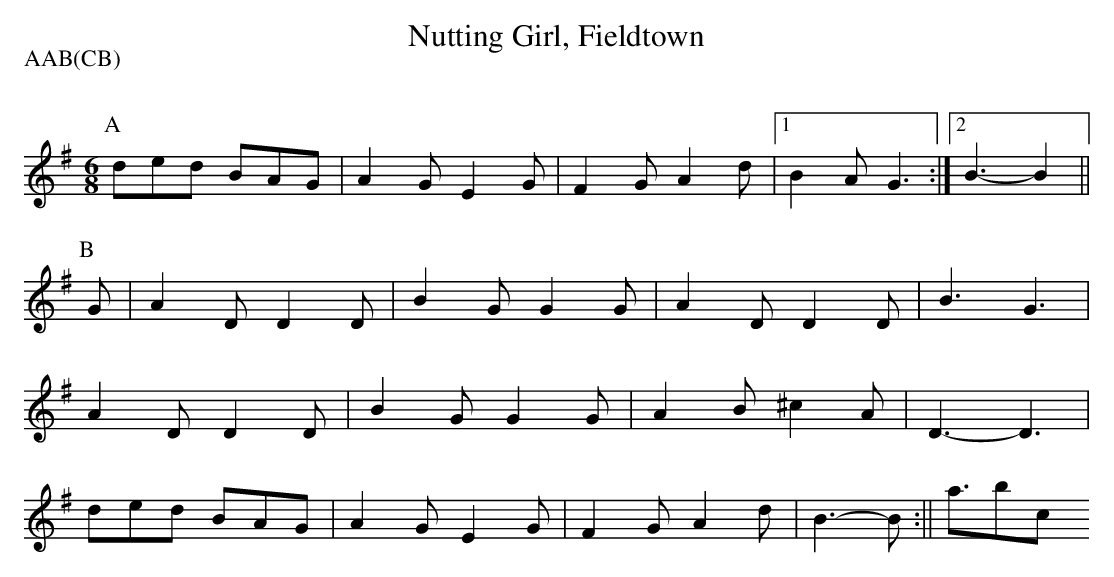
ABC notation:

X:1
T:Nutting Girl, Fieldtown
Q:69
M:6/8
L:1/8
P:AAB(CB)
K:G major
P:A
ded BAG | A2G E2G | F2G A2d |1 B2A G3 :|2 B3-B2 ||
P:B
G | A2D D2D | B2G G2G | A2D D2D | B3 G3 |
A2D D2D | B2G G2G | A2B ^c2A | D3-D3 |
ded BAG | A2G E2G | F2G A2d | B3-B2 :||<abc>

===== The Nutting Girl =====

<abc>X: 5
T:Nutting Girl, Fieldtown
Q:120
M:4/4
L:1/8
P:AAB(CB)
K:G
P:A
DE|G2B2 B2d2|c2B2 A2GF|G2B2 d2g2|d2d2 d2cB|
c2e2 A2Bc|B2d2 G2AB|c2A2 G2F2|G4   G2  ||
P:B
dd|e2g2 a2f2|g2d2 d2dd|e2g2 a2f2|g4   d2dd|
e2g2 a2g2|f2e2 d2B2|A2B2 c2e2|d4   c2BA|
G2B2 B2d2|c2B2 A2GF|G2B2 d2g2|d2d2 d2cB|
c2e2 A2Bc|B2d2 G2AB|c2A2 G2F2|G4   G2  ||
P:C
DE|G4   B4  |B4   d4  |c4   B4  |A4   G2F2|\
G4   B4  |d4   g4  |d4   d4  |d4   c3B |
c2e2 A2Bc|B2d2 G2AB|c2A2 G2F2|G4   G2  ||
